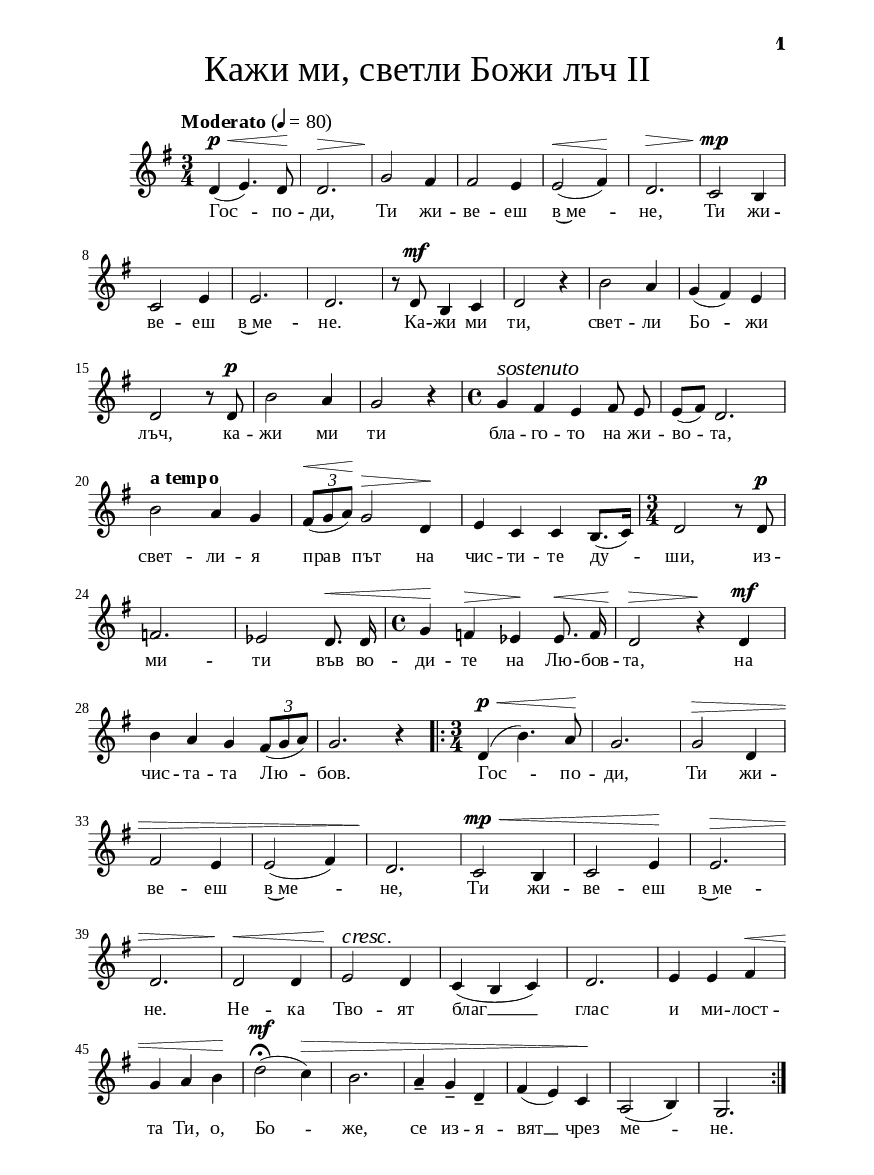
\version "2.24.4"

% include paper part and global functions
\include "include/globals.ily"

\bookpart {
  \label #'ref211
  \tocItem \markup "Кажи ми, светли Божи лъч II"
  \include "include/bookpart-paper.ily"
  \score {
    \include "include/score-layout.ily"

    \new Voice \absolute {
      \clef treble
      \key g \major
      \time 3/4
      \tempoFunc "Moderato" 4 "80"
      \autoBeamOff

      d'4 (  ^\p  ^\<  e'4. )  d'8  ^\! | % 2
      d'2.  ^\> | % 3
      g'2  ^\!  fis'4 | % 4
      fis'2  e'4 | % 5
      e'2 (  ^\<  fis'4 )  ^\! | % 6
      d'2.  ^\> | % 7
      c'2  ^\!  ^\mp  b4 \break | % 8
      c'2  e'4 | % 9
      e'2. |
      d'2. | % 11
      r8  d'8  ^\mf  b4  c'4 | % 12
      d'2 r4 | % 13
      b'2  a'4 | % 14
      g'4 (  fis'4 )  e'4 \break | % 15
      d'2 r8  d'8  ^\p | % 16
      b'2  a'4 | % 17
      g'2 r4 | % 18
      \time 4/4  | % 18
      g'4 ^\markup{ \huge \italic {sostenuto} }  fis'4  e'4
      fis'8  e'8 | % 19
      e'8 ( [  fis'8 ) ]  d'2. \break |

      \tempo"a tempo" b'2  a'4  g'4 | % 21
      \once \omit TupletBracket
      \times 2/3  {
        fis'8 ( [  ^\<  g'8  a'8 ) ]
      }
      ^\!  g'2  ^\>  d'4  ^\! | % 22
      e'4  c'4  c'4  b8. ( [  c'16 ) ]
      | % 23
      \time 3/4  | % 23
      d'2 r8  d'8  ^\p \break | % 24
      f'2. | % 25
      es'2
      \once \override Hairpin.to-barline = ##f
      d'8. ^\<  d'16 | % 26
      \time 4/4  | % 26
      g'4  ^\!  f'4  ^\>  es'4 ^\! es'8. ^\<
      f'16 | % 27
      d'2  ^\!  ^\> r4  ^\!  d'4  ^\mf \break | % 28
      b'4  a'4  g'4 \once \omit TupletBracket
      \times 2/3  {
        fis'8 ( [  g'8  a'8 ) ]
      }
      | % 29
      g'2. r4 \bar ".|:"

      \time 3/4  |
      d'4 (  ^\p  ^\<  b'4. )  a'8  ^\! | % 31
      g'2. | % 32
      g'2  ^\>  d'4 \break | % 33
      fis'2  e'4 | % 34
      e'2 (  fis'4 ) | % 35
      d'2.  ^\! | % 36
      c'2  ^\mp  ^\<  b4 | % 37
      c'2  e'4  ^\! | % 38
      e'2.  ^\> \break | % 39
      d'2. |
      d'2  ^\!  ^\<  d'4 | % 41
      e'2  ^\! ^\markup \huge \italic { "cresc." }  d'4 | % 42
      \once \omit TupletBracket

      c'4 (  b4
      c'4 )
      |
      d'2. | % 43
      e'4  e'4  fis'4  ^\< | % 44
      g'4  a'4  b'4  ^\!  | % 45
      d''2 ( ^\fermata  ^\mf  c''4 )  ^\> | % 46
      b'2. | % 47
      a'4 --  g'4 --  d'4 -- | % 48
      fis'4 (  e'4 )  c'4  ^\! | % 49
      a2 (  b4 ) |
      g2.
      \bar ":|."
    }

    \addlyrics {
      Гос -- по -- ди, Ти жи -- ве --
      еш в~ме -- не, Ти жи -- ве --
      еш в~ме -- не. Ка -- жи ми ти,
      свет -- ли Бо -- жи лъч, ка --
      жи ми ти бла -- го -- то на жи --
      во -- та, свет -- ли -- я прав
      път на чис -- ти -- те ду
      -- ши, из -- ми -- ти във во --
      ди -- те на Лю -- бов -- та, на
      чис -- та -- та Лю --  бов.
      Гос -- по -- ди, Ти жи -- ве --
      еш в~ме -- не, Ти жи -- ве --
      еш в~ме -- не. Не -- ка Тво -- ят
      благ __   глас и ми -- лост --
      та Ти, о, Бо -- же, се из -- я
      -- вят __  чрез ме -- не.}

      \header {
        title = \titleFunc #'ref_desc_11 "Кажи ми, светли Божи лъч II  " "Kaži mi svetli, Boži lăč II"
      }

      \midi{}

    } % score

  } % bookpart

  % Più mosso
  %
